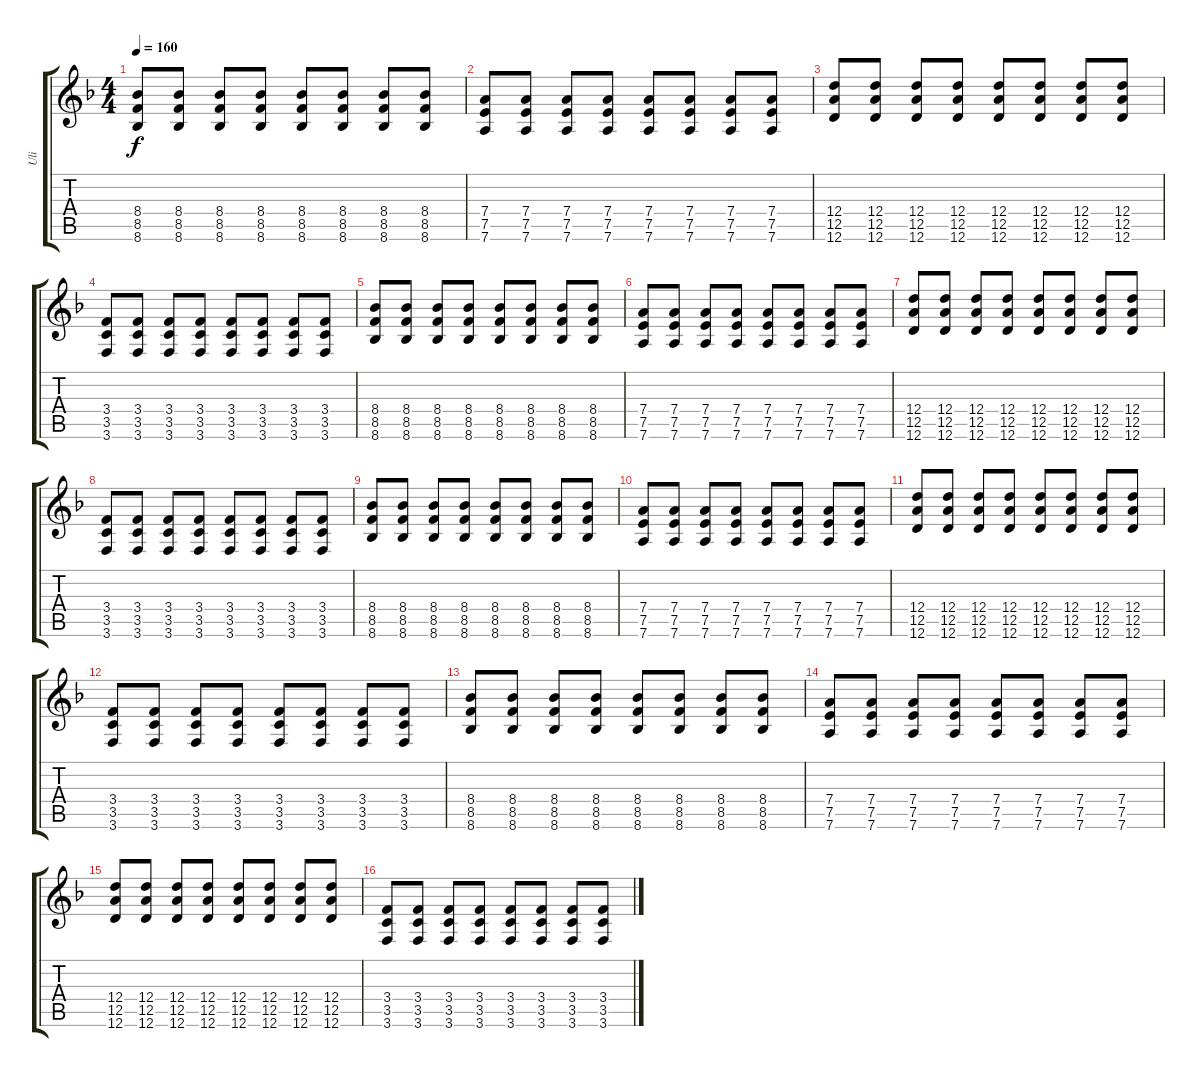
\track ("Uli" "Uli") {instrument distortionguitar}
\staff {score tabs}
\tuning (E4 B3 G3 D3 A2 D2) {hide}
\ts (4 4)
\tempo 160
\clef g2
\ks dminor
(8.4 8.5 8.6).8{dy f} (8.4 8.5 8.6).8 (8.4 8.5 8.6).8 (8.4 8.5 8.6).8 (8.4 8.5 8.6).8 (8.4 8.5 8.6).8 (8.4 8.5 8.6).8 (8.4 8.5 8.6).8 |
(7.4 7.5 7.6).8 (7.4 7.5 7.6).8 (7.4 7.5 7.6).8 (7.4 7.5 7.6).8 (7.4 7.5 7.6).8 (7.4 7.5 7.6).8 (7.4 7.5 7.6).8 (7.4 7.5 7.6).8 |
(12.4 12.5 12.6).8 (12.4 12.5 12.6).8 (12.4 12.5 12.6).8 (12.4 12.5 12.6).8 (12.4 12.5 12.6).8 (12.4 12.5 12.6).8 (12.4 12.5 12.6).8 (12.4 12.5 12.6).8 |
(3.4 3.5 3.6).8 (3.4 3.5 3.6).8 (3.4 3.5 3.6).8 (3.4 3.5 3.6).8 (3.4 3.5 3.6).8 (3.4 3.5 3.6).8 (3.4 3.5 3.6).8 (3.4 3.5 3.6).8 |
(8.4 8.5 8.6).8 (8.4 8.5 8.6).8 (8.4 8.5 8.6).8 (8.4 8.5 8.6).8 (8.4 8.5 8.6).8 (8.4 8.5 8.6).8 (8.4 8.5 8.6).8 (8.4 8.5 8.6).8 |
(7.4 7.5 7.6).8 (7.4 7.5 7.6).8 (7.4 7.5 7.6).8 (7.4 7.5 7.6).8 (7.4 7.5 7.6).8 (7.4 7.5 7.6).8 (7.4 7.5 7.6).8 (7.4 7.5 7.6).8 |
(12.4 12.5 12.6).8 (12.4 12.5 12.6).8 (12.4 12.5 12.6).8 (12.4 12.5 12.6).8 (12.4 12.5 12.6).8 (12.4 12.5 12.6).8 (12.4 12.5 12.6).8 (12.4 12.5 12.6).8 |
(3.4 3.5 3.6).8 (3.4 3.5 3.6).8 (3.4 3.5 3.6).8 (3.4 3.5 3.6).8 (3.4 3.5 3.6).8 (3.4 3.5 3.6).8 (3.4 3.5 3.6).8 (3.4 3.5 3.6).8 |
(8.4 8.5 8.6).8 (8.4 8.5 8.6).8 (8.4 8.5 8.6).8 (8.4 8.5 8.6).8 (8.4 8.5 8.6).8 (8.4 8.5 8.6).8 (8.4 8.5 8.6).8 (8.4 8.5 8.6).8 |
(7.4 7.5 7.6).8 (7.4 7.5 7.6).8 (7.4 7.5 7.6).8 (7.4 7.5 7.6).8 (7.4 7.5 7.6).8 (7.4 7.5 7.6).8 (7.4 7.5 7.6).8 (7.4 7.5 7.6).8 |
(12.4 12.5 12.6).8 (12.4 12.5 12.6).8 (12.4 12.5 12.6).8 (12.4 12.5 12.6).8 (12.4 12.5 12.6).8 (12.4 12.5 12.6).8 (12.4 12.5 12.6).8 (12.4 12.5 12.6).8 |
(3.4 3.5 3.6).8 (3.4 3.5 3.6).8 (3.4 3.5 3.6).8 (3.4 3.5 3.6).8 (3.4 3.5 3.6).8 (3.4 3.5 3.6).8 (3.4 3.5 3.6).8 (3.4 3.5 3.6).8 |
(8.4 8.5 8.6).8 (8.4 8.5 8.6).8 (8.4 8.5 8.6).8 (8.4 8.5 8.6).8 (8.4 8.5 8.6).8 (8.4 8.5 8.6).8 (8.4 8.5 8.6).8 (8.4 8.5 8.6).8 |
(7.4 7.5 7.6).8 (7.4 7.5 7.6).8 (7.4 7.5 7.6).8 (7.4 7.5 7.6).8 (7.4 7.5 7.6).8 (7.4 7.5 7.6).8 (7.4 7.5 7.6).8 (7.4 7.5 7.6).8 |
(12.4 12.5 12.6).8 (12.4 12.5 12.6).8 (12.4 12.5 12.6).8 (12.4 12.5 12.6).8 (12.4 12.5 12.6).8 (12.4 12.5 12.6).8 (12.4 12.5 12.6).8 (12.4 12.5 12.6).8 |
(3.4 3.5 3.6).8 (3.4 3.5 3.6).8 (3.4 3.5 3.6).8 (3.4 3.5 3.6).8 (3.4 3.5 3.6).8 (3.4 3.5 3.6).8 (3.4 3.5 3.6).8 (3.4 3.5 3.6).8
